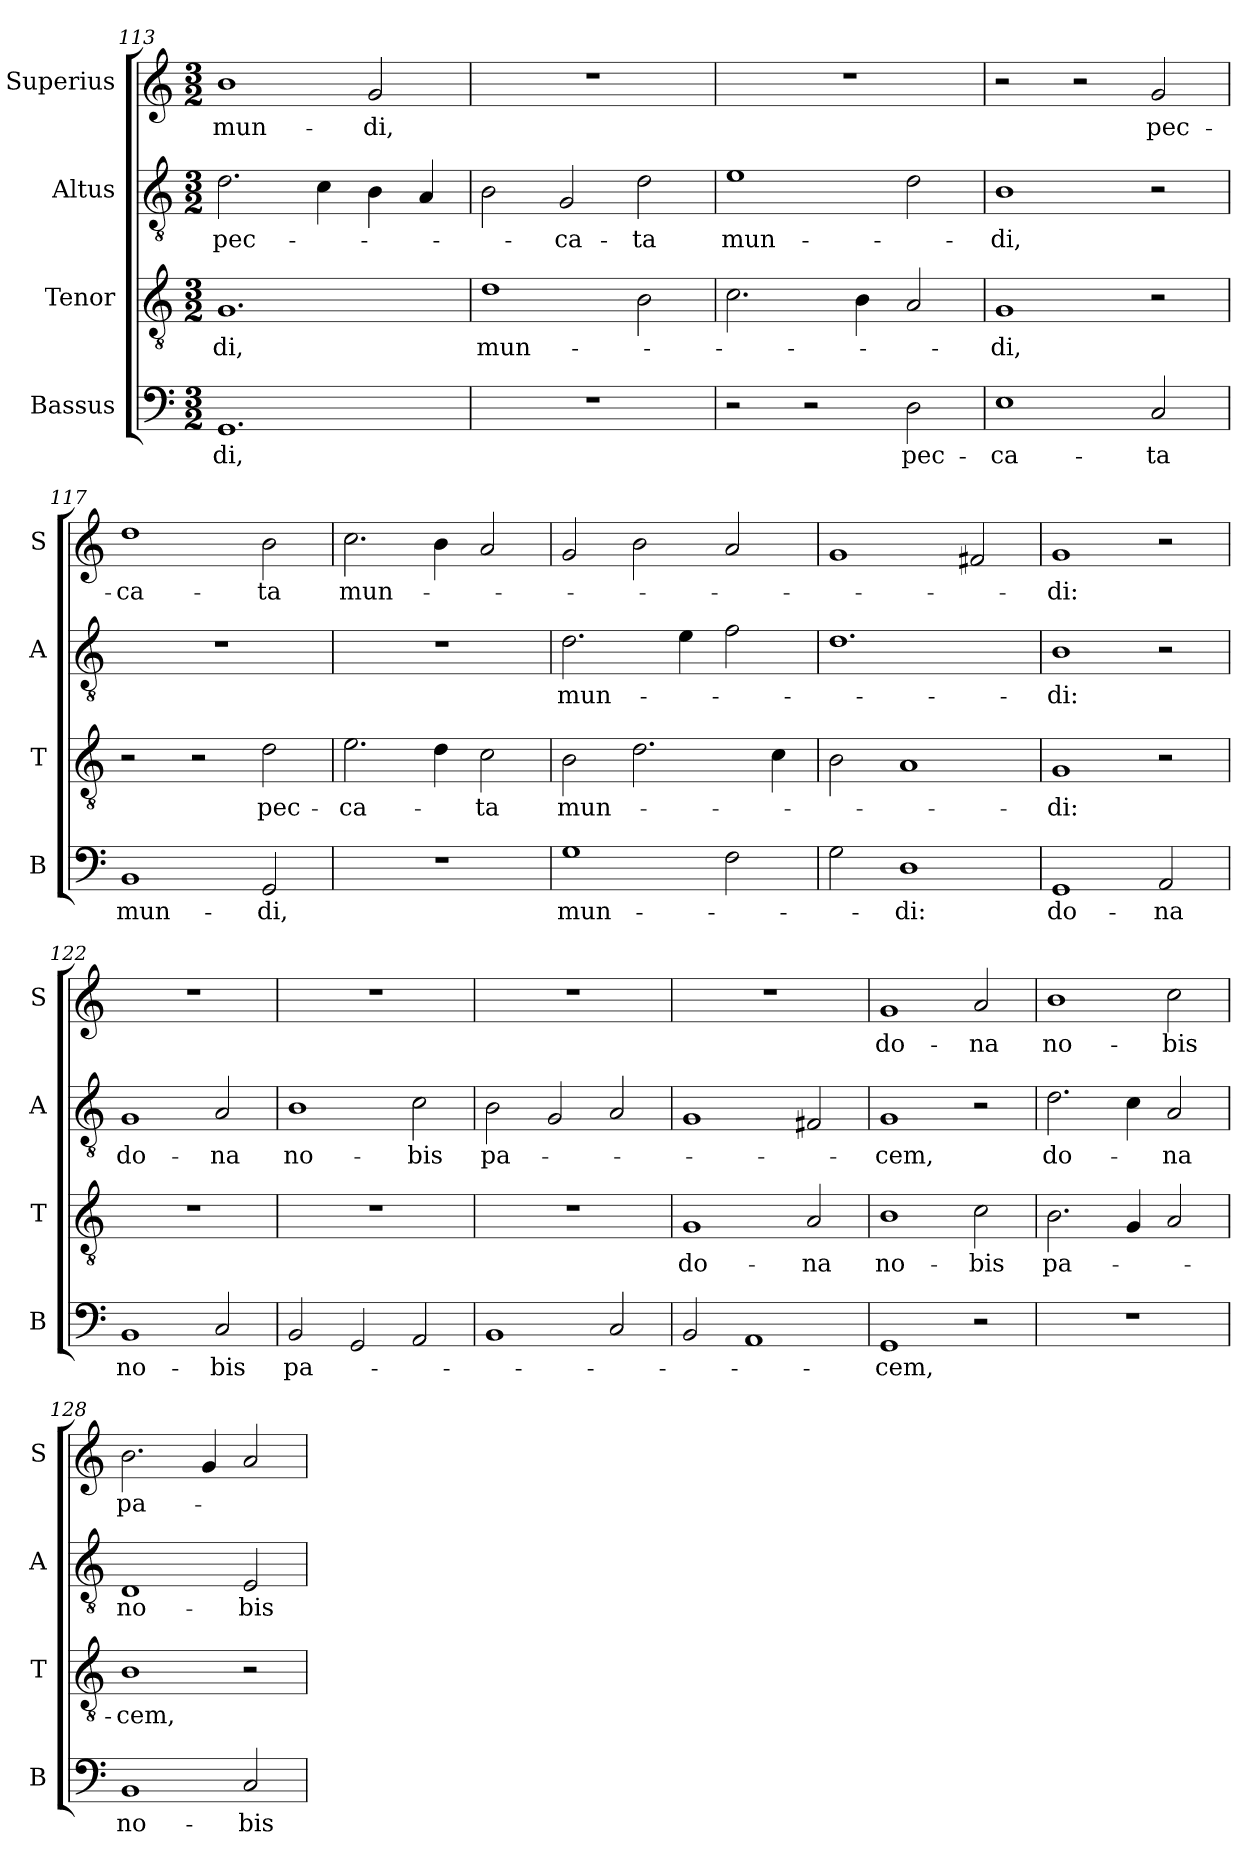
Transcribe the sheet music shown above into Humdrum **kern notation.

**kern	**text	**kern	**text	**kern	**text	**kern	**text
*part4	*part4	*part3	*part3	*part2	*part2	*part1	*part1
*staff4	*staff4	*staff3	*staff3	*staff2	*staff2	*staff1	*staff1
*I"Bassus	*	*I"Tenor	*	*I"Altus	*	*I"Superius	*
*I'B	*	*I'T	*	*I'A	*	*I'S	*
*clefF4	*	*clefGv2	*	*clefGv2	*	*clefG2	*
*k[]	*	*k[]	*	*k[]	*	*k[]	*
*M3/2	*	*M3/2	*	*M3/2	*	*M3/2	*
=113	=113	=113	=113	=113	=113	=113	=113
!	!LO:LY:i	!	!LO:LY:i	!	!	!	!LO:LY:i
1.GG	-di,	1.G	-di,	2.d	pec-	1b	mun-
.	.	.	.	4c	.	.	.
!	!	!	!	!	!	!	!LO:LY:i
.	.	.	.	4B	.	2g	-di,
.	.	.	.	4A	.	.	.
=114	=114	=114	=114	=114	=114	=114	=114
!	!	!	!LO:LY:i	!	!	!	!
1.r	.	1d	mun-	2B	.	1.r	.
.	.	.	.	2G	-ca-	.	.
.	.	2B	.	2d	-ta	.	.
=115	=115	=115	=115	=115	=115	=115	=115
!	!	!	!	!	!LO:LY:i	!	!
2r	.	2.c	.	1e	mun-	1.r	.
2r	.	.	.	.	.	.	.
.	.	4B	.	.	.	.	.
!	!LO:LY:i	!	!	!	!	!	!
2D	pec-	2A	.	2d	.	.	.
=116	=116	=116	=116	=116	=116	=116	=116
!	!LO:LY:i	!	!LO:LY:i	!	!LO:LY:i	!	!
1E	-ca-	1G	-di,	1B	-di,	2r	.
.	.	.	.	.	.	2r	.
!	!LO:LY:i	!	!	!	!	!	!LO:LY:i
2C	-ta	2r	.	2r	.	2g	pec-
=117	=117	=117	=117	=117	=117	=117	=117
!	!LO:LY:i	!	!	!	!	!	!LO:LY:i
1BB	mun-	2r	.	1.r	.	1dd	-ca-
.	.	2r	.	.	.	.	.
!	!LO:LY:i	!	!LO:LY:i	!	!	!	!LO:LY:i
2GG	-di,	2d	pec-	.	.	2b	-ta
=118	=118	=118	=118	=118	=118	=118	=118
!	!	!	!LO:LY:i	!	!	!	!
1.r	.	2.e	-ca-	1.r	.	2.cc	mun-
.	.	4d	.	.	.	4b	.
!	!	!	!LO:LY:i	!	!	!	!
.	.	2c	-ta	.	.	2a	.
=119	=119	=119	=119	=119	=119	=119	=119
!	!LO:LY:i	!	!LO:LY:i	!	!	!	!
1G	mun-	2B	mun-	2.d	mun-	2g	.
.	.	2.d	.	.	.	2b	.
.	.	.	.	4e	.	.	.
2F	.	.	.	2f	.	2a	.
.	.	4c	.	.	.	.	.
=120	=120	=120	=120	=120	=120	=120	=120
2G	.	2B	.	1.d	.	1g	.
!	!LO:LY:i	!	!	!	!	!	!
1D	-di:	1A	.	.	.	.	.
.	.	.	.	.	.	2f#X	.
=121	=121	=121	=121	=121	=121	=121	=121
!	!	!	!LO:LY:i	!	!	!	!
1GG	do-	1G	-di:	1B	-di:	1g	-di:
2AA	-na	2r	.	2r	.	2r	.
=122	=122	=122	=122	=122	=122	=122	=122
!	!LO:LY:i	!	!	!	!	!	!
1BB	no-	1.r	.	1G	do-	1.r	.
!	!LO:LY:i	!	!	!	!	!	!
2C	-bis	.	.	2A	-na	.	.
=123	=123	=123	=123	=123	=123	=123	=123
!	!LO:LY:i	!	!	!	!LO:LY:i	!	!
2BB	pa-	1.r	.	1B	no-	1.r	.
2GG	.	.	.	.	.	.	.
!	!	!	!	!	!LO:LY:i	!	!
2AA	.	.	.	2c	-bis	.	.
=124	=124	=124	=124	=124	=124	=124	=124
!	!	!	!	!	!LO:LY:i	!	!
1BB	.	1.r	.	2B	pa-	1.r	.
.	.	.	.	2G	.	.	.
2C	.	.	.	2A	.	.	.
=125	=125	=125	=125	=125	=125	=125	=125
2BB	.	1G	do-	1G	.	1.r	.
1AA	.	.	.	.	.	.	.
.	.	2A	-na	2F#X	.	.	.
=126	=126	=126	=126	=126	=126	=126	=126
!	!LO:LY:i	!	!	!	!LO:LY:i	!	!
1GG	-cem,	1B	no-	1G	-cem,	1g	do-
2r	.	2c	-bis	2r	.	2a	-na
=127	=127	=127	=127	=127	=127	=127	=127
!	!	!	!LO:LY:i	!	!LO:LY:i	!	!
1.r	.	2.B	pa-	2.d	do-	1b	no-
.	.	4G	.	4c	.	.	.
!	!	!	!	!	!LO:LY:i	!	!
.	.	2A	.	2A	-na	2cc	-bis
=128	=128	=128	=128	=128	=128	=128	=128
!	!LO:LY:i	!	!LO:LY:i	!	!	!	!LO:LY:i
1BB	no-	1B	-cem,	1D	no-	2.b	pa-
.	.	.	.	.	.	4g	.
!	!LO:LY:i	!	!	!	!	!	!
2C	-bis	2r	.	2E	-bis	2a	.
=	=	=	=	=	=	=	=
*-	*-	*-	*-	*-	*-	*-	*-
